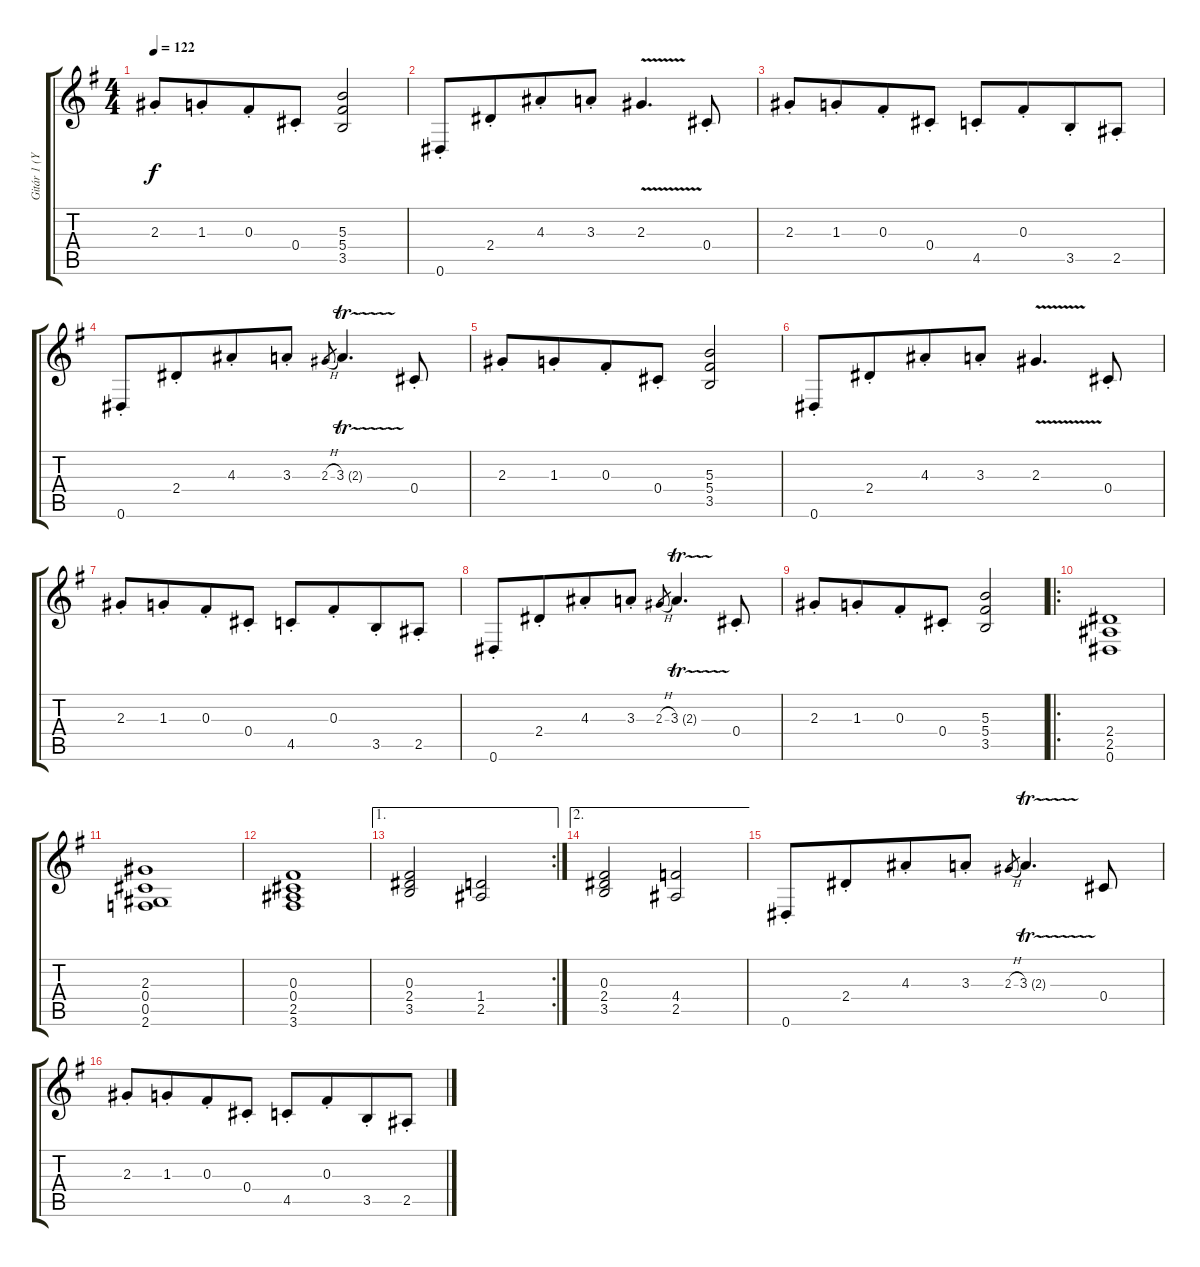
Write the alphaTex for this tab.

\track ("Gitár 1 (Yngwie Malmsteen)" "Gitár 1 (Y") {instrument distortionguitar}
\staff {score tabs}
\tuning (Eb4 Bb3 Gb3 Db3 Ab2 Eb2) {hide}
\ts (4 4)
\tempo 122
\clef g2
\ks g
2.3{st}.8{dy f} 1.3{st}.8{beam merge} 0.3{st}.8 0.4{st}.8 (5.3 5.4 3.5).2 |
0.6{st}.8 2.4{st}.8{beam merge} 4.3{st}.8 3.3{st}.8 2.3{v}.4{d} 0.4{st}.8 |
2.3{st}.8 1.3{st}.8{beam merge} 0.3{st}.8 0.4{st}.8 4.5{st}.8 0.3{st}.8{beam merge} 3.5{st}.8 2.5{st}.8 |
0.6{st}.8 2.4{st}.8{beam merge} 4.3{st}.8 3.3{st}.8 2.3{h}.8{gr} 3.3{tr (2 32)}.4{d} 0.4{st}.8 |
2.3{st}.8 1.3{st}.8{beam merge} 0.3{st}.8 0.4{st}.8 (5.3 5.4 3.5).2 |
0.6{st}.8 2.4{st}.8{beam merge} 4.3{st}.8 3.3{st}.8 2.3{v}.4{d} 0.4{st}.8 |
2.3{st}.8 1.3{st}.8{beam merge} 0.3{st}.8 0.4{st}.8 4.5{st}.8 0.3{st}.8{beam merge} 3.5{st}.8 2.5{st}.8 |
0.6{st}.8 2.4{st}.8{beam merge} 4.3{st}.8 3.3{st}.8 2.3{h}.8{gr} 3.3{tr (2 32)}.4{d} 0.4{st}.8 |
2.3{st}.8 1.3{st}.8{beam merge} 0.3{st}.8 0.4{st}.8 (5.3 5.4 3.5).2 |
\ro
(2.4 2.5 0.6).1{volume 12} |
(2.3 0.4 0.5 2.6).1 |
(0.3 0.4 2.5 3.6).1 |
\ae 1
\rc 2
(0.3 2.4 3.5).2 (1.4 2.5).2 |
\ae 2
(0.3 2.4 3.5).2 (4.4 2.5).2 |
0.6{st}.8{volume 16} 2.4{st}.8{beam merge} 4.3{st}.8 3.3{st}.8 2.3{h}.8{gr} 3.3{tr (2 32)}.4{d} 0.4.8 |
2.3{st}.8 1.3{st}.8{beam merge} 0.3{st}.8 0.4{st}.8 4.5{st}.8 0.3{st}.8{beam merge} 3.5{st}.8 2.5{st}.8
